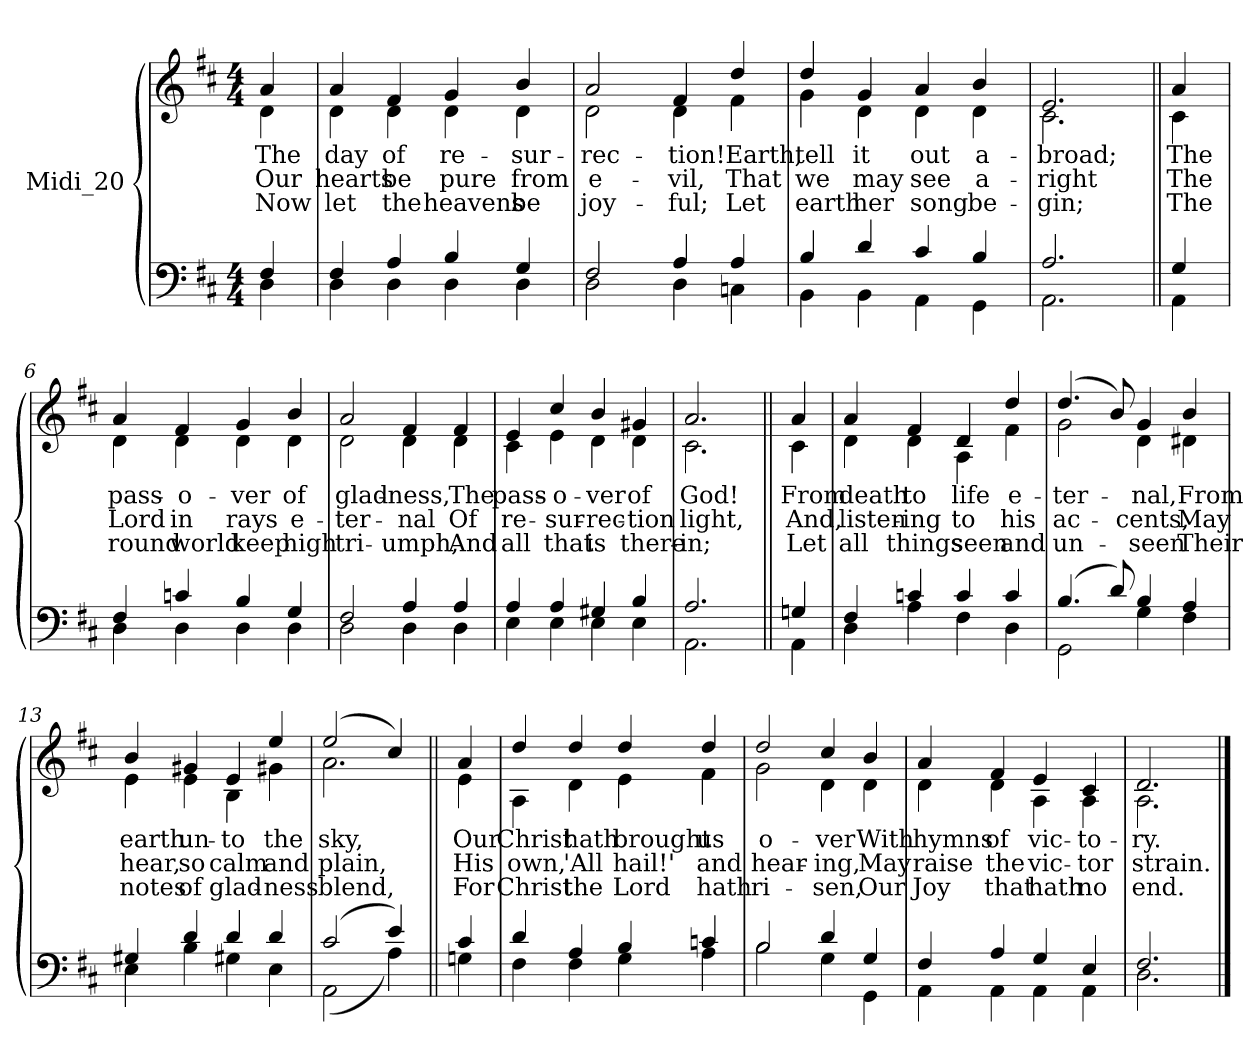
**kern	**kern	**text	**text	**text
*part2	*part1	*part1	*part1	*part1
*staff2	*staff1	*staff1	*staff1	*staff1
*I"Midi_20	*I"Midi_20	*	*	*
*clefF4	*clefG2	*	*	*
*k[f#c#]	*k[f#c#]	*	*	*
*D:	*D:	*	*	*
*M4/4	*M4/4	*	*	*
=	=	=	=	=
*^	*	*	*	*
!	!	!LO:TX:a:t=Lancashire (7 6. 7 6. D.)	!	!	!
!	!	!LO:TX:a:cj:t=Henry Smart\n(1813-1879)	!	!	!
!	!	!LO:TX:a:cj:t=tr. John Mason Neale\n(1818-66)	!	!	!
!	!	!LO:TX:a:cj:t=The day of resurrection!	!	!	!
!	!	!	!LO:LY:b	!LO:LY:b	!LO:LY:b
*	*	*^	*	*	*
4F#/	4D\	4a/	4d\	The	Our	Now
=1	=1	=1	=1	=1	=1	=1
!	!	!	!	!LO:LY:b	!LO:LY:b	!LO:LY:b
4F#/	4D\	4a/	4d\	day	hearts	let
!	!	!	!	!LO:LY:b	!LO:LY:b	!LO:LY:b
4A/	4D\	4f#/	4d\	of	be	the
!	!	!	!	!LO:LY:b	!LO:LY:b	!LO:LY:b
4B/	4D\	4g/	4d\	re-	-pure	heavens
!	!	!	!	!LO:LY:b	!LO:LY:b	!LO:LY:b
4G/	4D\	4b/	4d\	sur-	-from	be
=2	=2	=2	=2	=2	=2	=2
!	!	!	!	!LO:LY:b	!LO:LY:b	!LO:LY:b
2F#/	2D\	2a/	2d\	rec-	-e-	-joy-
!	!	!	!	!LO:LY:b	!LO:LY:b	!LO:LY:b
4A/	4D\	4f#/	4d\	-tion!	vil,	ful;
!	!	!	!	!LO:LY:b	!LO:LY:b	!LO:LY:b
4A/	4Cn\	4dd/	4f#\	Earth,	That	Let
=3	=3	=3	=3	=3	=3	=3
!	!	!	!	!LO:LY:b	!LO:LY:b	!LO:LY:b
4B/	4BB\	4dd/	4g\	tell	we	earth
!	!	!	!	!LO:LY:b	!LO:LY:b	!LO:LY:b
4d/	4BB\	4g/	4d\	it	may	her
!	!	!	!	!LO:LY:b	!LO:LY:b	!LO:LY:b
4c#/	4AA\	4a/	4d\	out	see	song
!	!	!	!	!LO:LY:b	!LO:LY:b	!LO:LY:b
4B/	4GG\	4b/	4d\	a-	-a-	-be-
=4	=4	=4	=4	=4	=4	=4
!	!	!	!	!LO:LY:b	!LO:LY:b	!LO:LY:b
2.A/	2.AA\	2.e/	2.c#\	-broad;	right	gin;
!!LO:LB:g=z	!!
=5||	=5||	=5||	=5||	=5||	=5||	=5||
!	!	!	!	!LO:LY:b	!LO:LY:b	!LO:LY:b
4G/	4AA\	4a/	4c#\	The	The	The
=6	=6	=6	=6	=6	=6	=6
!	!	!	!	!LO:LY:b	!LO:LY:b	!LO:LY:b
4F#/	4D\	4a/	4d\	pass-	-Lord	round
!	!	!	!	!LO:LY:b	!LO:LY:b	!LO:LY:b
4cn/	4D\	4f#/	4d\	o-	-in	world
!	!	!	!	!LO:LY:b	!LO:LY:b	!LO:LY:b
4B/	4D\	4g/	4d\	ver	rays	keep
!	!	!	!	!LO:LY:b	!LO:LY:b	!LO:LY:b
4G/	4D\	4b/	4d\	of	e-	-high
=7	=7	=7	=7	=7	=7	=7
!	!	!	!	!LO:LY:b	!LO:LY:b	!LO:LY:b
2F#/	2D\	2a/	2d\	glad-	-ter-	-tri-
!	!	!	!	!LO:LY:b	!LO:LY:b	!LO:LY:b
4A/	4D\	4f#/	4d\	-ness,	nal	umph,
!	!	!	!	!LO:LY:b	!LO:LY:b	!LO:LY:b
4A/	4D\	4f#/	4d\	The	Of	And
=8	=8	=8	=8	=8	=8	=8
!	!	!	!	!LO:LY:b	!LO:LY:b	!LO:LY:b
4A/	4E\	4e/	4c#\	pass-	-re-	-all
!	!	!	!	!LO:LY:b	!LO:LY:b	!LO:LY:b
4A/	4E\	4cc#/	4e\	o-	-sur-	-that
!	!	!	!	!LO:LY:b	!LO:LY:b	!LO:LY:b
4G#X/	4E\	4b/	4d\	ver	rec-	-is
!	!	!	!	!LO:LY:b	!LO:LY:b	!LO:LY:b
4B/	4E\	4g#X/	4d\	of	tion	there-
=9	=9	=9	=9	=9	=9	=9
!	!	!	!	!LO:LY:b	!LO:LY:b	!LO:LY:b
2.A/	2.AA\	2.a/	2.c#\	-God!	light,	in;
!!LO:LB:g=z	!!
=10||	=10||	=10||	=10||	=10||	=10||	=10||
!	!	!	!	!LO:LY:b	!LO:LY:b	!LO:LY:b
4Gn/	4AA\	4a/	4c#\	From	And,	Let
=11	=11	=11	=11	=11	=11	=11
!	!	!	!	!LO:LY:b	!LO:LY:b	!LO:LY:b
4F#/	4D\	4a/	4d\	death	listen-	-all
!	!	!	!	!LO:LY:b	!LO:LY:b	!LO:LY:b
4cn/	4A\	4f#/	4d\	to	ing	things
!	!	!	!	!LO:LY:b	!LO:LY:b	!LO:LY:b
4c/	4F#\	4d/	4A\	life	to	seen
!	!	!	!	!LO:LY:b	!LO:LY:b	!LO:LY:b
4c/	4D\	4dd/	4f#\	e-	-his	and
=12	=12	=12	=12	=12	=12	=12
!	!	!	!	!LO:LY:b	!LO:LY:b	!LO:LY:b
(>4.B/	2GG\	(>4.dd/	2g\	ter-	ac-	un-
8d/)	.	8b/)	.	.	.	.
!	!	!	!	!LO:LY:b	!LO:LY:b	!LO:LY:b
4B/	4G\	4g/	4d\	nal,	cents,	seen
!	!	!	!	!LO:LY:b	!LO:LY:b	!LO:LY:b
4A/	4F#\	4b/	4d#X\	From	May	Their
=13	=13	=13	=13	=13	=13	=13
!	!	!	!	!LO:LY:b	!LO:LY:b	!LO:LY:b
4G#X/	4E\	4b/	4e\	earth	hear,	notes
!	!	!	!	!LO:LY:b	!LO:LY:b	!LO:LY:b
4d/	4B\	4g#X/	4e\	un-	-so	of
!	!	!	!	!LO:LY:b	!LO:LY:b	!LO:LY:b
4d/	4G#X\	4e/	4B\	to	calm	glad-
!	!	!	!	!LO:LY:b	!LO:LY:b	!LO:LY:b
4d/	4E\	4ee/	4g#X\	-the	and	ness
=14	=14	=14	=14	=14	=14	=14
!	!	!	!	!LO:LY:b	!LO:LY:b	!LO:LY:b
(>2c#/	(<2AA\	(>2ee/	2.a\	sky,	plain,	blend,
4e/)	4A\)	4cc#/)	.	.	.	.
!!LO:LB:g=z	!!
=15||	=15||	=15||	=15||	=15||	=15||	=15||
!	!	!	!	!LO:LY:b	!LO:LY:b	!LO:LY:b
4c#/	4Gn\	4a/	4e\	Our	His	For
=16	=16	=16	=16	=16	=16	=16
!	!	!	!	!LO:LY:b	!LO:LY:b	!LO:LY:b
4d/	4F#\	4dd/	4A\	Christ	own,	Christ
!	!	!	!	!LO:LY:b	!LO:LY:b	!LO:LY:b
4A/	4F#\	4dd/	4d\	hath	'All	the
!	!	!	!	!LO:LY:b	!LO:LY:b	!LO:LY:b
4B/	4G\	4dd/	4e\	brought	hail!'	Lord
!	!	!	!	!LO:LY:b	!LO:LY:b	!LO:LY:b
4cn/	4A\	4dd/	4f#\	us	and	hath
=17	=17	=17	=17	=17	=17	=17
!	!	!	!	!LO:LY:b	!LO:LY:b	!LO:LY:b
2B/	2B\	2dd/	2g\	o-	-hear-	-ri-
!	!	!	!	!LO:LY:b	!LO:LY:b	!LO:LY:b
4d/	4G\	4cc#/	4d\	-ver	ing,	sen,
!	!	!	!	!LO:LY:b	!LO:LY:b	!LO:LY:b
4G/	4GG\	4b/	4d\	With	May	Our
=18	=18	=18	=18	=18	=18	=18
!	!	!	!	!LO:LY:b	!LO:LY:b	!LO:LY:b
4F#/	4AA\	4a/	4d\	hymns	raise	Joy
!	!	!	!	!LO:LY:b	!LO:LY:b	!LO:LY:b
4A/	4AA\	4f#/	4d\	of	the	that
!	!	!	!	!LO:LY:b	!LO:LY:b	!LO:LY:b
4G/	4AA\	4e/	4A\	vic-	-vic-	-hath
!	!	!	!	!LO:LY:b	!LO:LY:b	!LO:LY:b
4E/	4AA\	4c#/	4A\	to-	-tor	no
=19	=19	=19	=19	=19	=19	=19
!	!	!	!	!LO:LY:b	!LO:LY:b	!LO:LY:b
2.F#/	2.D\	2.d/	2.A\	ry.	strain.	end.
*v	*v	*	*	*	*	*
*	*v	*v	*	*	*
==	==	==	==	==
*-	*-	*-	*-	*-
